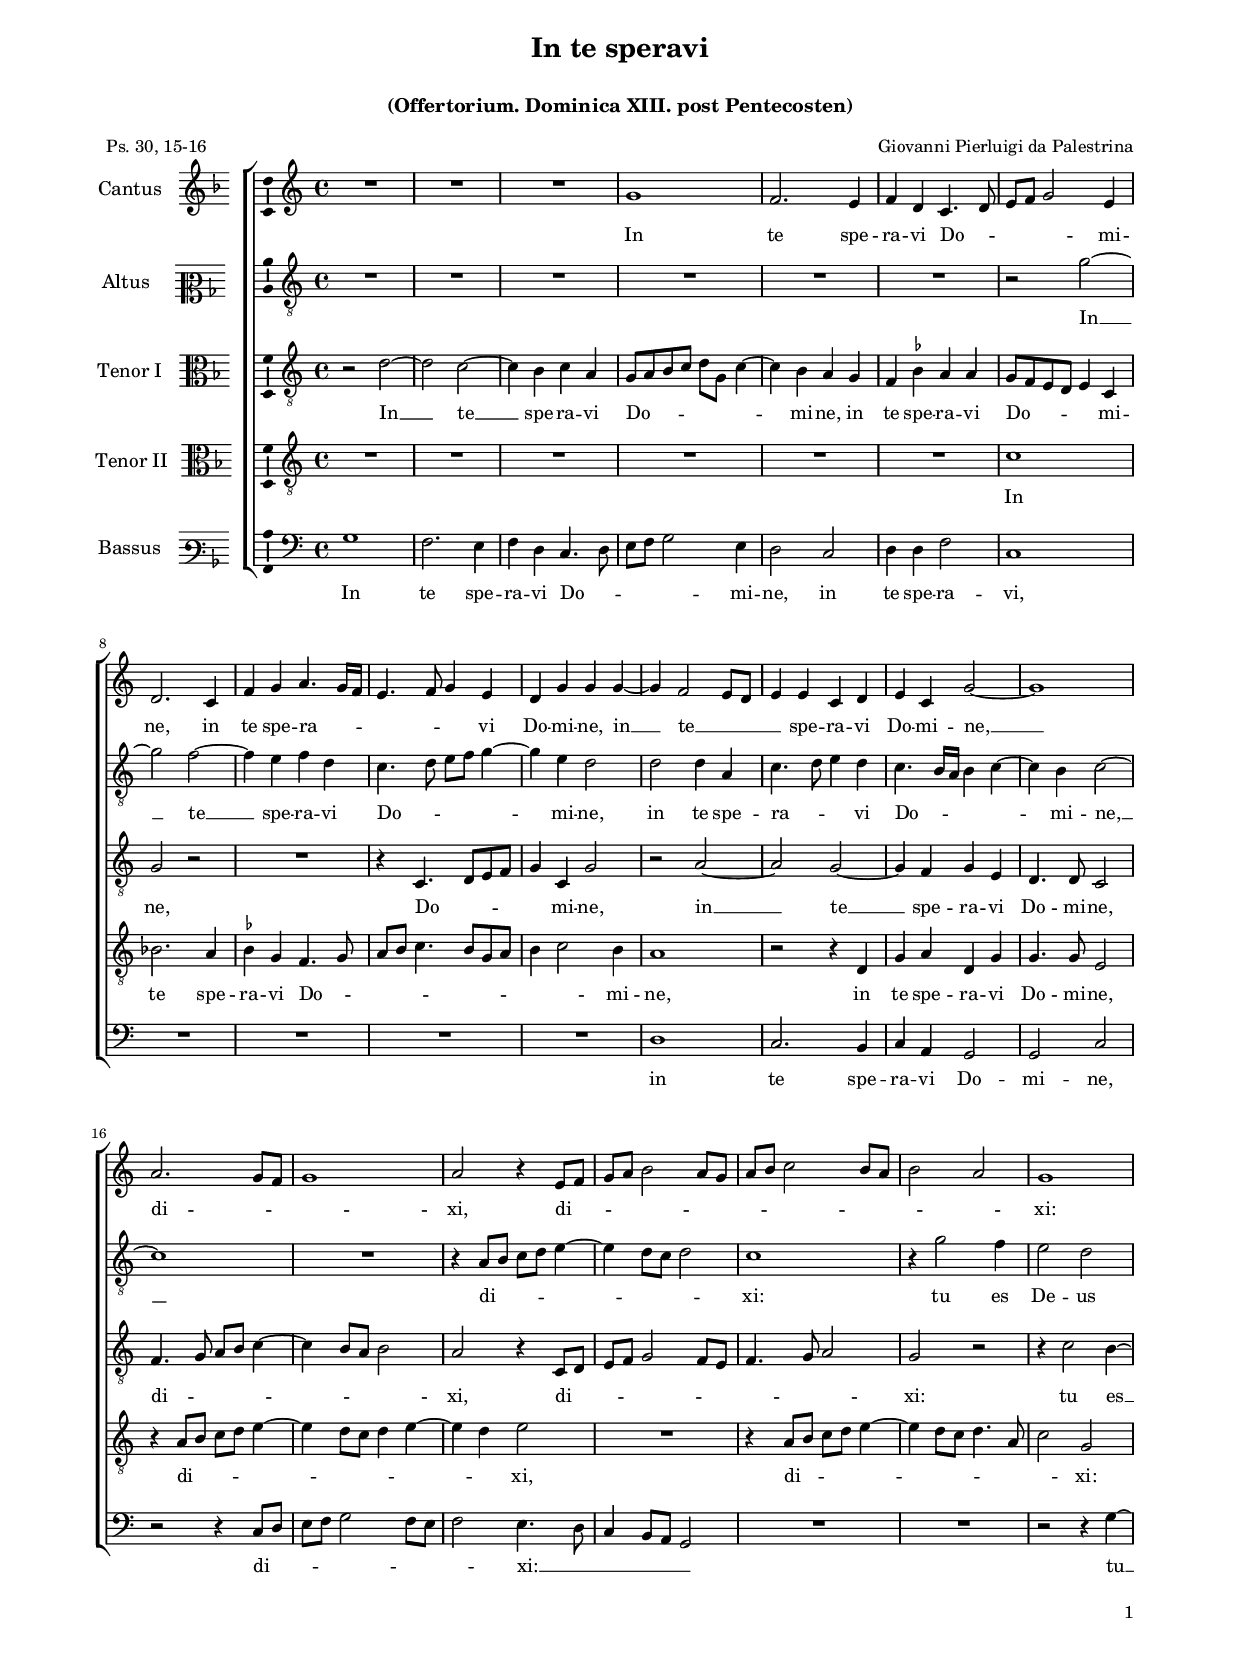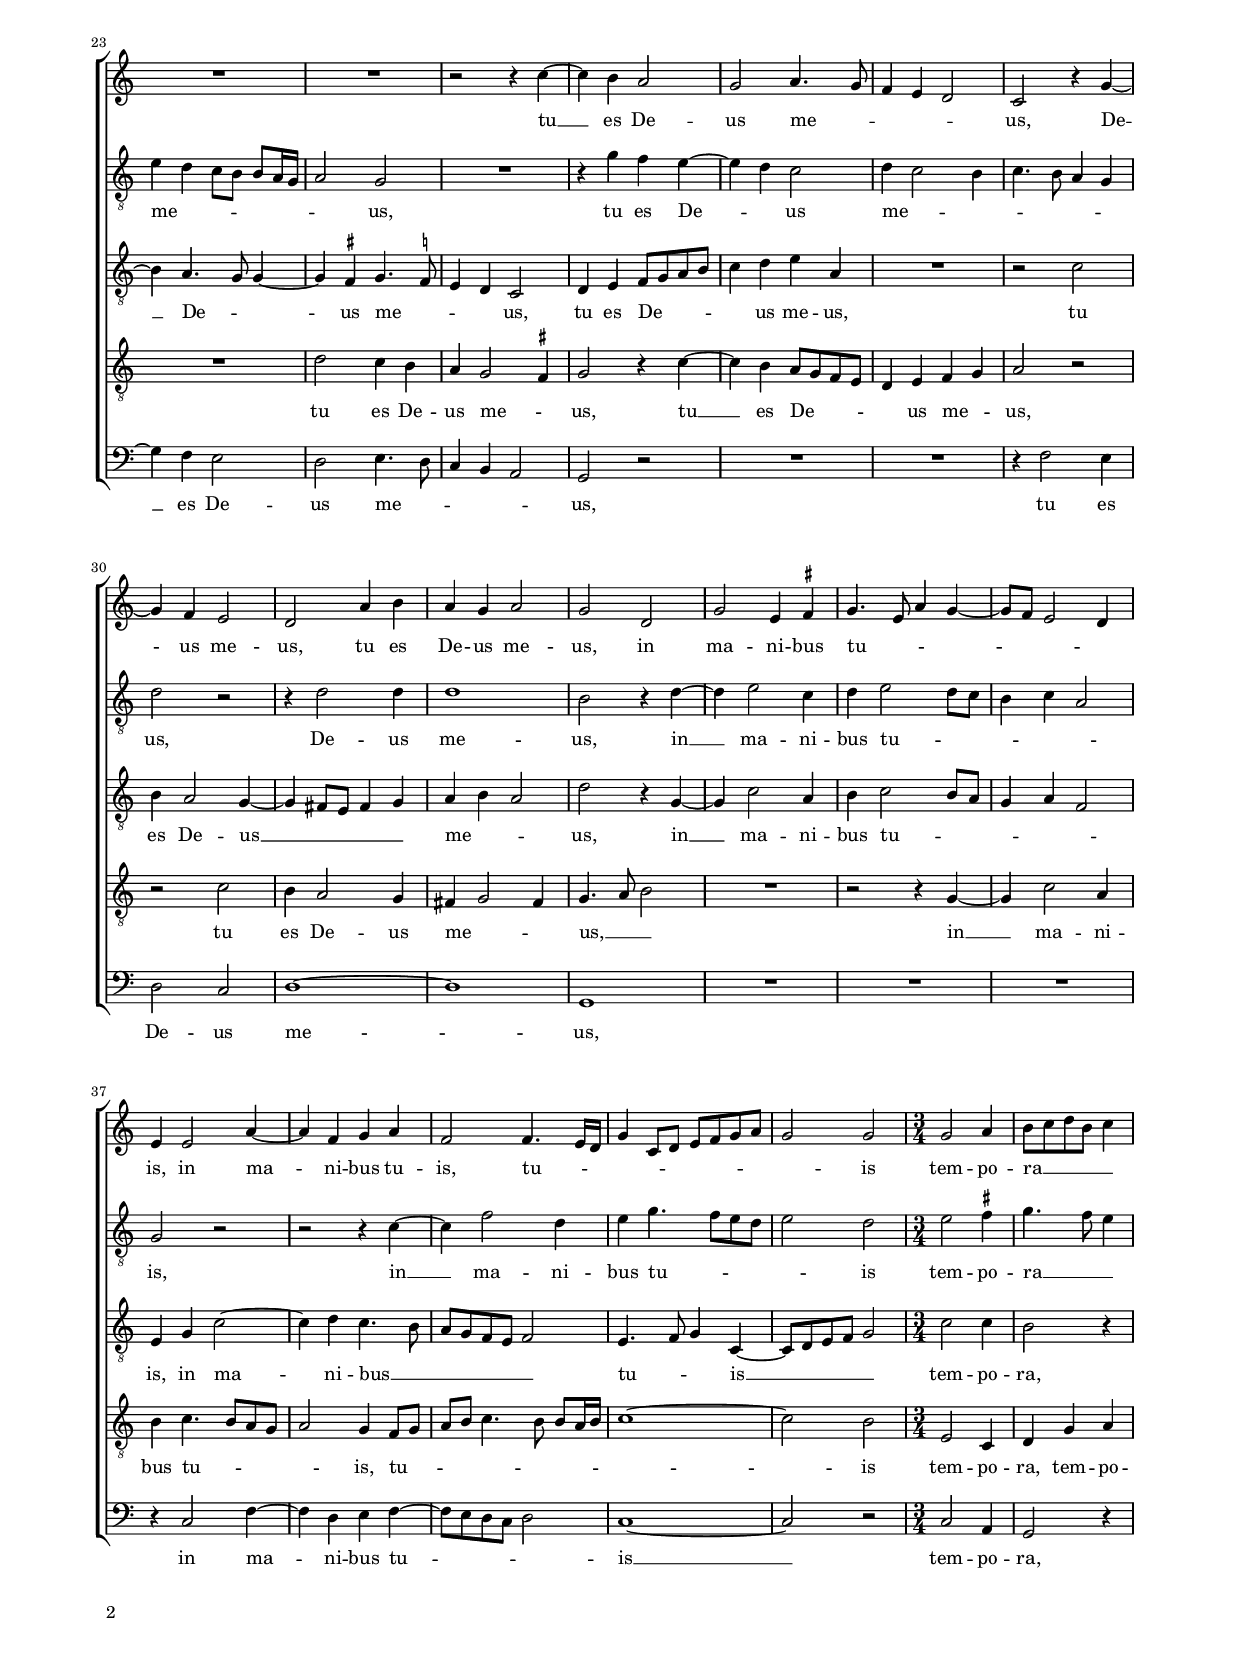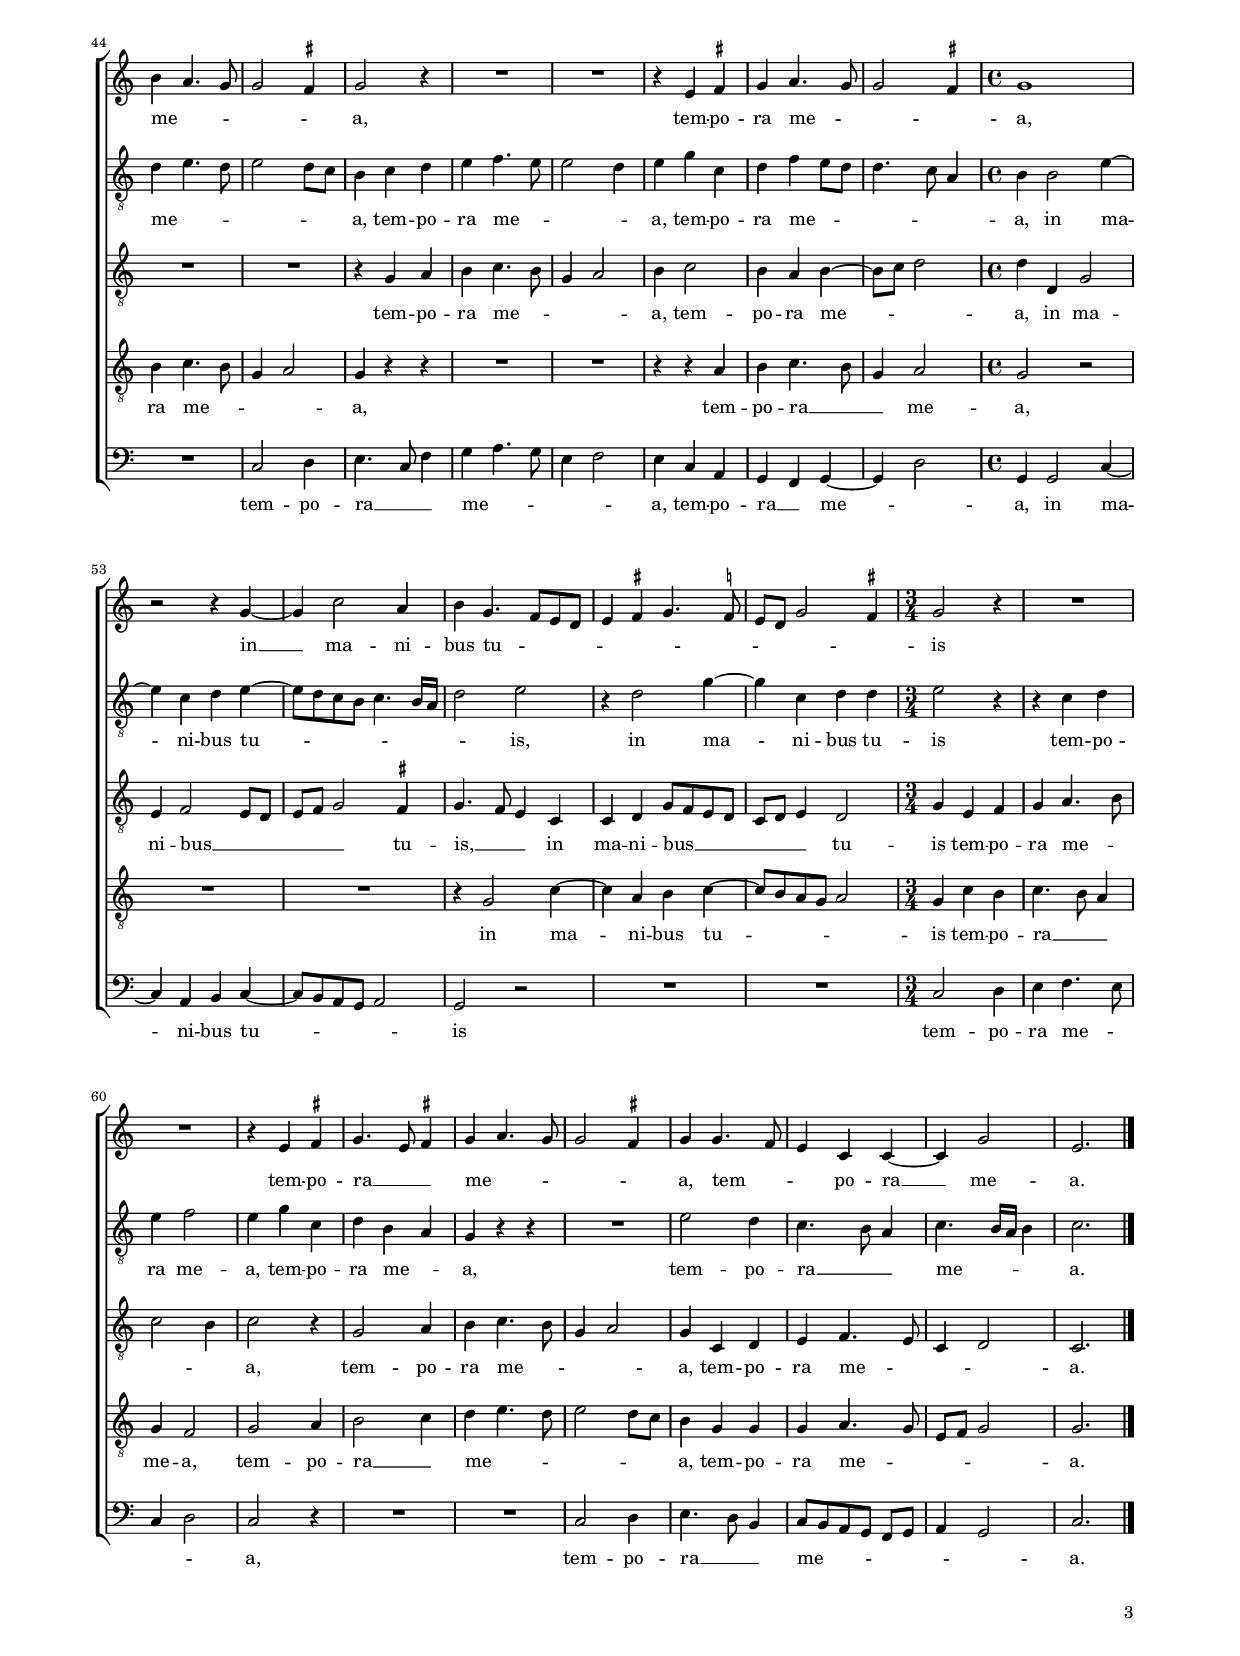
\header
{
  title="In te speravi"
  subtitle=\markup { \column { \transparent "x" "(Offertorium. Dominica XIII. post Pentecosten)" \transparent "x" } }
  composer="Giovanni Pierluigi da Palestrina"
  poet = "Ps. 30, 15-16"
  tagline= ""
}

\version "2.22.2"
\language deutsch
#(set-global-staff-size 15)
% #(set-default-paper-size "letter")
#(ly:set-option 'point-and-click #f)




	ficta = { \once \set suggestAccidentals = ##t }

	forget = #(define-music-function (music) (ly:music?) #{
		\accidentalStyle forget
		$music
		\accidentalStyle default
		#})


    
\paper
	{
	top-margin = 1.7 \cm
	bottom-margin = 1.1 \cm
	left-margin = 1.8 \cm
	right-margin = 1.8 \cm
	ragged-bottom = ##f
	ragged-last-bottom = ##f
	print-page-number = ##f
	system-system-spacing = #'((basic-distance . 17) (minimum-distance . 14) (padding . 7) (strechability . 150))
    oddFooterMarkup=\markup   \fill-line { "" \fromproperty #'page:page-number-string }
    evenFooterMarkup=\markup  \fill-line { \fromproperty #'page:page-number-string "" }
    last-bottom-spacing = #'((basic-distance . 12) (minimum-distance . 7) (padding . 4))
	systems-per-page = 3
%   page-count = 3
%	min-systems-per-page = 3
%	print-all-headers = ##t
%	print-first-page-number = ##t
%	first-page-number = 1
	}

	
global = {
    % \set Staff.autoBeaming = ##f
	\key f \major
	\time 4/4
    \set Score.tempoHideNote = ##t
    \tempo 4 = 90
    \skip 1*41
    \time 3/4
    \tempo 4 = 135
    \skip 2.*10
    \time 4/4
    \tempo 4=90
    \skip 1*6
    \time 3/4
    \tempo 4 = 135
    \skip 2.*11 \bar "|."
	}
    

incipitcantus = \markup { \score {
	{
	\set Staff.instrumentName = \markup { \fontsize #1 "Cantus" }
	\key f \major
	\clef violin
	s4 \bar ""
	}
	\layout  {
	raggedright = ##t
	indent = 1.6 \cm
	line-width = 2.2\cm
	\context { \Staff \remove Time_signature_engraver }
	\override Staff.Clef.Y-extent = #'(0 . 0)
	}} \hspace #1 }

      
incipitaltus = \markup { \score {
	{
	\set Staff.instrumentName = \markup { \fontsize #1 "Altus" }
	\key f \major
	\clef mezzosoprano
	s4 \bar ""
	}
	\layout  {
	raggedright = ##t
	indent = 1.6 \cm
	line-width = 2.2\cm
	\context { \Staff \remove Time_signature_engraver }
	\override Staff.Clef.Y-extent = #'(0 . 0)
	}} \hspace #1 }


incipittenor = \markup { \score {
	{
	\set Staff.instrumentName = \markup { \fontsize #1 "Tenor I" }
	\key f \major
	\clef alto
	s4 \bar ""
	}
	\layout  {
	raggedright = ##t
	indent = 1.6 \cm
	line-width = 2.2\cm
	\context { \Staff \remove Time_signature_engraver }
	\override Staff.Clef.Y-extent = #'(0 . 0)
	}} \hspace #1 }
      
      
incipitquintus = \markup { \score {
	{
	\set Staff.instrumentName = \markup { \fontsize #1 "Tenor II" }
	\key f \major
	\clef alto
	s4 \bar ""
	}
	\layout  {
	raggedright = ##t
	indent = 1.6 \cm
	line-width = 2.2\cm
	\context { \Staff \remove Time_signature_engraver }
	\override Staff.Clef.Y-extent = #'(0 . 0)
	}} \hspace #1 }
      
      
incipitbassus = \markup { \score {
	{
	\set Staff.instrumentName = \markup { \fontsize #1 "Bassus" }
	\key f \major
	\clef varbaritone
	s4 \bar ""
	}
	\layout  {
	raggedright = ##t
	indent = 1.6 \cm
	line-width = 2.2\cm
	\context { \Staff \remove Time_signature_engraver }
	\override Staff.Clef.Y-extent = #'(0 . 0)
	}} \hspace #1 }


cantus =  \relative c''
	{
	R1
	R1
	R1
	c1
%5
	b2. a4 |
	b4 g f4. g8
	a8 b c2 a4
	g2. f4
	b4 c d4. c16 b
%10
	a4. b8 c4 a |
	g4 c c c~
	c4 b2 a8 g
	a4 a f g
	a4 f c'2~
%15
	c1 |
	d2. c8 b
	c1
	d2 r4 a8 b
	c8 d e2 d8 c
%20
	d8 e f2 e8 d |
	e2 d
	c1
	R1
	R1
%25
	r2 r4 f~ |
	f4 e d2
	c2 d4. c8
	b4 a g2
	f2 r4 c'~
%30
	c4 b a2 |
	g2 d'4 e
	d4 c d2
	c2 g
	c2 a4 \ficta h
%35
	c4. a8 d4 c~ |
	c8 b a2 g4
	a4 a2 d4~
	d4 b c d
	b2 b4. a16 g
%40
	c4 f,8 g a b c d |
	c2 c
% Triple time
	c2 d4
	e8 f g e f4
	e4 d4. c8
%45
	c2 \ficta h4 |
	c2 r4
	R2.
	R2.
	r4 a \ficta h
%50
	c4 d4. c8 |
	c2 \ficta h4
% End of triple time
	c1
	r2 r4 c~
	c4 f2 d4
%55
	e4 c4. b8 a g |
	a4 \ficta h c4. \ficta b8
	a8 g c2 \ficta h4
% Triple time
	c2 r4
	R2.
%60
	R2. |
	r4 a \ficta h
	c4. a8 \ficta h4
	c4 d4. c8
	c2 \ficta h4
%65
	c4 c4. b8 |
	a4 f f~
	f4 c'2
	a2. |
	}


altus =  \relative c'
	{
	R1
	R1
	R1
	R1
%5
	R1 |
	R1
	r2 c'~
	c2 b~
	b4 a b g
%10
	f4. g8 a b c4~ |
	c4 a g2
	g2 g4 d
	f4. g8 a4 g
	f4. e16 d e4 f~
%15
	f4 e f2~ |
	f1
	R1
	r4 d8 e f g a4~
	a4 g8 f g2
%20
	f1 |
	r4 c'2 b4
	a2 g
	a4 g f8 e e8[ d16 c]
	d2 c
%25
	R1 |
	r4 c' b a~
	a4 g f2
	g4 f2 e4
	f4. e8 d4 c
%30
	g'2 r |
	r4 g2 g4
	g1
	e2 r4 g~
	g4 a2 f4
%35
	g4 a2 g8 f |
	e4 f d2
	c2 r
	r2 r4 f~
	f4 b2 g4
%40
	a4 c4. b8 a g |
	a2 g
% Triple time
	a2 \ficta h4
	c4. b8 a4
	g4 a4. g8
%45
	a2 g8 f |
	e4 f g
	a4 b4. a8
	a2 g4
	a4 c f,
%50
	g4 b a8 g |
	g4. f8 d4
% End of triple time
	e4 e2 a4~
	a4 f g a~
	a8 g f e f4. e16 d
%55
	g2 a |
	r4 g2 c4~
	c4 f, g g
% Triple time
	a2 r4
	r4 f g
%60
	a4 b2 |
	a4 c f,
	g4 e d
	c4 r r
	R2.
%65
	a'2 g4 |
	f4. e8 d4
	f4. e16 d e4
	f2. |
	}


tenor =  \relative c'
	{
	r2 g'~
	g2 f~
	f4 e f d
	c8 d e f g c, f4~
%5
	f4 e d c |
	b4 \ficta es d d
	c8 b a g a4 f
	c'2 r
	R1
%10
	r4 f,4. g8 a b |
	c4 f, c'2
	r2 d~
	d2 c~
	c4 b c a
%15
	g4. g8 f2 |
	b4. c8 d e f4~
	f4 e8 d e2
	d2 r4 f,8 g
	a8 b c2 b8 a
%20
	b4. c8 d2 |
	c2 r
	r4 f2 e4~
	e4 d4. c8 c4~
	c4 \ficta h c4. \ficta b8
%25
	a4 g f2 |
	g4 a b8 c d e
	f4 g a d,
	R1
	r2 f
%30
	e4 d2 c4~ |
	c4 h8 a h4 c
	d4 e d2
	g2 r4 c,~
	c4 f2 d4
%35
	e4 f2 e8 d |
	c4 d b2
	a4 c f2~
	f4 g f4. e8
	d8 c b a b2
%40
	a4. b8 c4 f,~ |
	f8 g a b c2
% Triple time
	f2 f4
	e2 r4
	R2.
%45
	R2. |
	r4 c d
	e4 f4. e8
	c4 d2
	e4 f2
%50
	e4 d e~ |
	e8 f g2
% End of triple time
	g4 g, c2
	a4 b2 a8 g
	a8 b c2 \ficta h4
%55
	c4. b8 a4 f |
	f4 g c8 b a g
	f8 g a4 g2
% Triple time
	c4 a b
	c4 d4. e8
%60
	f2 e4 |
	f2 r4
	c2 d4
	e4 f4. e8
	c4 d2
%65
	c4 f, g |
	a4 b4. a8
	f4 g2
	f2. |
	}


quintus  =  \relative c'
	{
	R1
	R1
	R1
	R1
%5
	R1 |
	R1
	f1
	es2. d4
	\ficta es4 c b4. c8
%10
	d8 e f4. e8 c d |
	e4 f2 e4
	d1
	r2 r4 g,
	c4 d g, c
%15
	c4. c8 a2 |
	r4 d8 e f g a4~
	a4 g8 f g4 a~
	a4 g a2
	R1
%20
	r4 d,8 e f g a4~ |
	a4 g8 f g4. d8
	f2 c
	R1
	g'2 f4 e
%25
	d4 c2 \ficta h4 |
	c2 r4 f~
	f4 e d8 c b a
	g4 a b c
	d2 r
%30
	r2 f |
	e4 d2 c4
	h4 c2 h4
	c4. d8 e2
	R1
%35
	r2 r4 c~ |
	c4 f2 d4
	e4 f4. e8 d c
	d2 c4 b8 c
	d8 e f4. e8 e d16 e
%40
	f1~ |
	f2 e
% Triple time
	a,2 f4
	g4 c d
	e4 f4. e8
%45
	c4 d2 |
	c4 r r
	R2.
	R2.
	r4 r d
%50
	e4 f4. e8 |
	c4 d2
% End of triple time
	c2 r
	R1
	R1
%55
	r4 c2 f4~ |
	f4 d e f~
	f8 e d c d2
% Triple time
	c4 f e
	f4. e8 d4
%60
	c4 b2 |
	c2 d4
	e2 f4
	g4 a4. g8
	a2 g8 f
%65
	e4 c c |
	c4 d4. c8
	a8 b c2
	c2. |
	}


bassus  =  \relative c
	{
	c'1
	b2. a4
	b4 g f4. g8
	a8 b c2 a4
%5
	g2 f |
	g4 g b2
	f1
	R1
	R1
%10
	R1 |
	R1
	g1
	f2. e4
	f4 d c2
%15
	c2 f |
	r2 r4 f8 g
	a8 b c2 b8 a
	b2 a4. g8
	f4 e8 d c2
%20
	R1 |
	R1
	r2 r4 c'~
	c4 b a2
	g2 a4. g8
%25
	f4 e d2 |
	c2 r
	R1
	R1
	r4 b'2 a4
%30
	g2 f |
	g1~
	g1
	c,1
	R1
%35
	R1 |
	R1
	r4 f2 b4~
	b4 g a b~
	b8 a g f g2
%40
	f1~ |
	f2 r
% Triple time
	f2 d4
	c2 r4
	R2.
%45
	f2 g4 |
	a4. f8 b4
	c4 d4. c8
	a4 b2
	a4 f d
%50
	c4 b c~ |
	c4 g'2
% End of triple time
	c,4 c2 f4~
	f4 d e f~
	f8 e d c d2
%55
	c2 r |
	R1
	R1
% Triple time
	f2 g4
	a4 b4. a8
%60
	f4 g2 |
	f2 r4
	R2.
	R2.
	f2 g4
%65
	a4. g8 e4 |
	f8 e d c b[ c]
	d4 c2
	f2. |
	}


lyricscantus = \lyricmode {
	In te spe -- ra -- vi Do -- _ _ _ _ mi -- ne,
    in te spe -- ra -- _ _ _ _ _ vi Do -- mi -- ne,
    in __ te __ _ _ _ spe -- ra -- vi Do -- mi -- ne, __
    di -- _ _ _ xi,
    di -- _ _ _ _ _ _ _ _ _ _ _ _ _ xi:
    tu __ es De -- us me -- _ _ _ _ us,
    De -- us me -- us,
    tu es De -- us me -- us,
    in ma -- ni -- bus tu -- _ _ _ _ _ _ is,
    in ma -- ni -- bus tu -- is,
    tu -- _ _ _ _ _ _ _ _ _ _ is
    tem -- po -- ra __ _ _ _ _ me -- _ _ _ _ a,
    tem -- po -- ra me -- _ _ _ a,
    in __ ma -- ni -- bus tu -- _ _ _ _ _ _ _ _ _ _ _ is
    tem -- po -- ra __ _ _ me -- _ _ _ _ a,
    tem -- _ _ po -- ra __ me -- a.
	}


lyricsaltus = \lyricmode {
	In __ te __ spe -- ra -- vi Do -- _ _ _ _ mi -- ne,
    in te spe -- ra -- _ _ vi Do -- _ _ _ _ mi -- ne, __
    di -- _ _ _ _ _ _ _ xi:
    tu es De -- us me -- _ _ _ _ _ _ _ us,
    tu es De -- _ us me -- _ _ _ _ _ _ us,
    De -- us me -- us,
    in __ ma -- ni -- bus tu -- _ _ _ _ _ is,
    in __ ma -- ni -- bus tu -- _ _ _ _ is
    tem -- po -- ra __ _ _ me -- _ _ _ _ _ a,
    tem -- po -- ra me -- _ _ _ a,
    tem -- po -- ra me -- _ _ _ _ _ a,
    in ma -- ni -- bus tu -- _ _ _ _ _ _ _ is,
    in ma -- ni -- bus tu -- is
    tem -- po -- ra me -- a,
    tem -- po -- ra me -- _ a,
    tem -- po -- ra __ _ _ me -- _ _ _ a.
	}


lyricstenor = \lyricmode {
	In __ te __ spe -- ra -- vi Do -- _ _ _ _ _ _ mi -- ne,
    in te spe -- ra -- vi Do -- _ _ _ _ mi -- ne,
    Do -- _ _ _ _ mi -- ne,
    in __ te __ spe -- ra -- vi Do -- mi -- ne,
    di -- _ _ _ _ _ _ _ xi,
    di -- _ _ _ _ _ _ _ _ _ xi:
    tu es __ De -- _ _ us me -- _ _ _ us,
    tu es De -- _ _ _ _ us me -- us,
    tu es De -- us __ _ _ _ _ me -- _ _ us,
    in __ ma -- ni -- bus tu -- _ _ _ _ _ is,
    in ma -- ni -- bus __ _ _ _ _ _ _ tu -- _ _ is __ _ _ _ _
    tem -- po -- ra,
    tem -- po -- ra me -- _ _ _ a,
    tem -- po -- ra me -- _ _ a,
    in ma -- ni -- bus __ _ _ _ _ _ tu -- is, __ _ _
    in ma -- ni -- bus __ _ _ _ _ _ _ tu -- is
    tem -- po -- ra me -- _ _ _ a,
    tem -- po -- ra me -- _ _ _ a,
    tem -- po -- ra me -- _ _ _ a.
	}


lyricsquintus = \lyricmode {
	In te spe -- ra -- vi Do -- _ _ _ _ _ _ _ _ _ mi -- ne,
    in te spe -- ra -- vi Do -- mi -- ne,
    di -- _ _ _ _ _ _ _ _ _ xi,
    di -- _ _ _ _ _ _ _ _ _ xi:
    tu es De -- us me -- _ us,
    tu __ es De -- _ _ _ _ us me -- _ us,
    tu es De -- us me -- _ _ us, __ _ _
    in __ ma -- ni -- bus tu -- _ _ _ _ is,
    tu -- _ _ _ _ _ _ _ _ _ is
    tem -- po -- ra,
    tem -- po -- ra me -- _ _ _ a,
    tem -- po -- ra __ _ _ me -- a,
    in ma -- ni -- bus tu -- _ _ _ _ is
    tem -- po -- ra __ _ _ me -- a,
    tem -- po -- ra __ _ me -- _ _ _ _ _ a,
    tem -- po -- ra me -- _ _ _ _ a.
	}


lyricsbassus = \lyricmode {
	In te spe -- ra -- vi Do -- _ _ _ _ mi -- ne,
    in te spe -- ra -- vi,
    in te spe -- ra -- vi Do -- mi -- ne,
    di -- _ _ _ _ _ _ _ xi: __ _ _ _ _ _
    tu __ es De -- us me -- _ _ _ _ us,
    tu es De -- us me -- us,
    in ma -- ni -- bus tu -- _ _ _ _ is __
    tem -- po -- ra,
    tem -- po -- ra __ _ _ me -- _ _ _ _ a,
    tem -- po -- ra __ _ me -- _ a,
    in ma -- ni -- bus tu -- _ _ _ _ is
    tem -- po -- ra me -- _ _ _ a,
    tem -- po -- ra __ _ _ me -- _ _ _ _ _ _ _ a.
	}


\score
{  
    \transpose f c {
	\new ChoirStaff \with { \override StaffGrouper.staff-staff-spacing.basic-distance = #12 }
	<<

	\new Staff << \global
	\new Voice="v1" {
		\set Staff.instrumentName=\incipitcantus
%		\set Staff.instrumentName= "S"
		\set Staff.midiInstrument = "reed organ"
		\clef violin
		\cantus }
	\new Lyrics \lyricsto "v1" {\lyricscantus }
	>>


	\new Staff << \global
	\new Voice="v2" {
		\set Staff.instrumentName=\incipitaltus
%		\set Staff.instrumentName= "A"
		\set Staff.midiInstrument = "reed organ"
		\clef "G_8"
		\altus}
	\new Lyrics \lyricsto "v2" {\lyricsaltus }
	>>


	\new Staff << \global
	\new Voice="v3" {
		\set Staff.instrumentName=\incipittenor
%		\set Staff.instrumentName= "T"
		\set Staff.midiInstrument = "reed organ"
		\clef "G_8"
		\tenor }
	\new Lyrics \lyricsto "v3" {\lyricstenor }
	>>


	\new Staff << \global
	\new Voice="v5" {
		\set Staff.instrumentName=\incipitquintus
%		\set Staff.instrumentName= "Q"
		\set Staff.midiInstrument = "reed organ"
		\clef "G_8"
		\quintus}
	\new Lyrics \lyricsto "v5" {\lyricsquintus }
	>>


	\new Staff << \global
	\new Voice="v4" {
		\set Staff.instrumentName=\incipitbassus
%		\set Staff.instrumentName= "B"
		\set Staff.midiInstrument = "reed organ"
		\clef bass 
		\bassus }
	\new Lyrics \lyricsto "v4" {\lyricsbassus}
	>>

	>>
	} % transpose

	\layout
	{
	indent = 2.5\cm
	\context { \Lyrics \override VerticalAxisGroup.nonstaff-relatedstaff-spacing.padding = #1.4 }
%	\context { \Lyrics \override LyricText.font-size = #1 }
	\context { \Staff \override TimeSignature.break-visibility = #end-of-line-invisible }
	\context { \Staff \consists "Ambitus_engraver" }
%   \context { \Staff \consists "Custos_engraver" }
%   \context { \Staff \override Custos.style = #'mensural }
%	\context { \Voice \override Slur.transparent = ##t }
	\context { \Score \override BarNumber.padding = #2 }
	\context { \Voice \override NoteHead.style = #'baroque }
	}

\midi
	{
    	
	}

}


% EOF
